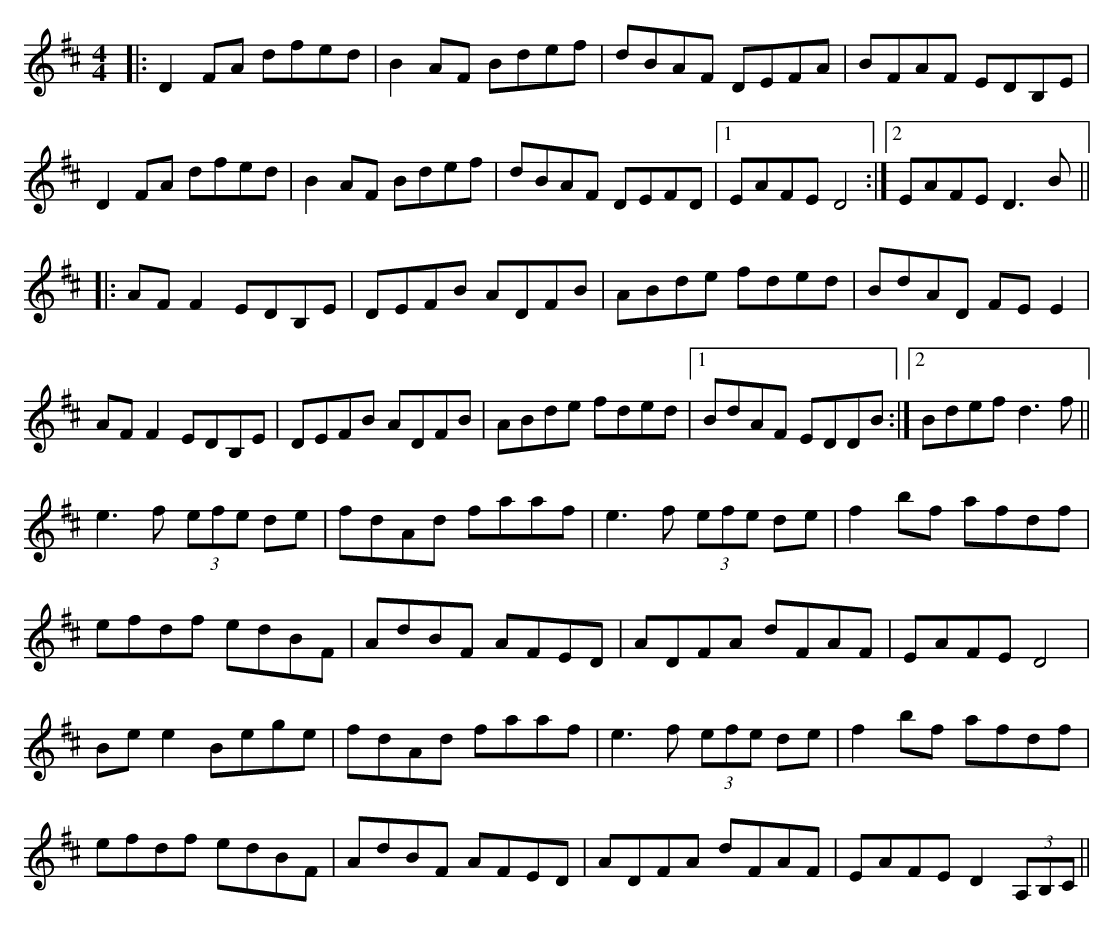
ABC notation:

X:1
M:4/4
K:D
|:D2FA dfed|B2AF Bdef|dBAF DEFA|BFAF EDB,E|
D2FA dfed|B2AF Bdef|dBAF DEFD|1 EAFE D4:|2 EAFE D3B||
|:AFF2 EDB,E|DEFB ADFB|ABde fded|BdAD FEE2|
AFF2 EDB,E|DEFB ADFB|ABde fded|1 BdAF EDDB:|2 Bdef d3f||
e3f (3efe de|fdAd faaf|e3f (3efe de|f2bf afdf|
efdf edBF|AdBF AFED|ADFA dFAF|EAFE D4|
Bee2 Bege|fdAd faaf|e3f (3efe de|f2bf afdf|
efdf edBF|AdBF AFED|ADFA dFAF|EAFE D2(3A,B,C||
